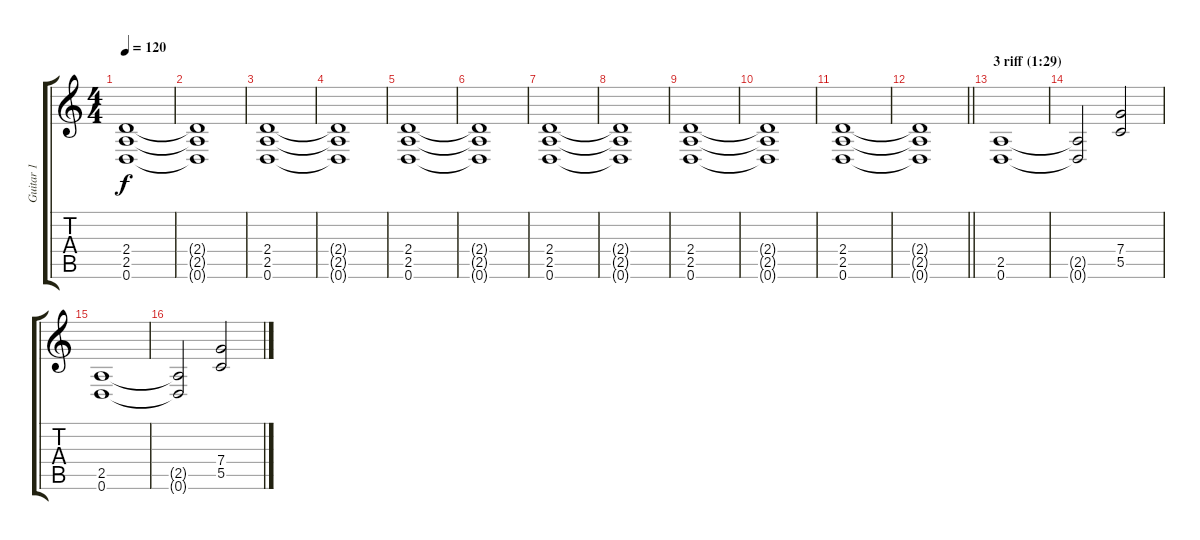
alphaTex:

\track ("Guitar 1" "Guitar 1") {instrument distortionguitar}
\staff {score tabs}
\tuning (D4 A3 F3 C3 G2 D2) {hide}
\ts (4 4)
\tempo 120
\clef g2
\ks c
(2.4 2.5 0.6).1{dy f} |
(2.4{t} 2.5{t} 0.6{t}).1 |
(2.4 2.5 0.6).1 |
(2.4{t} 2.5{t} 0.6{t}).1 |
(2.4 2.5 0.6).1 |
(2.4{t} 2.5{t} 0.6{t}).1 |
(2.4 2.5 0.6).1 |
(2.4{t} 2.5{t} 0.6{t}).1 |
(2.4 2.5 0.6).1 |
(2.4{t} 2.5{t} 0.6{t}).1 |
(2.4 2.5 0.6).1 |
\barLineRight lightlight
(2.4{t} 2.5{t} 0.6{t}).1 |
\section ("" "3 riff (1:29)")
(2.5 0.6).1 |
(2.5{t} 0.6{t}).2 (7.4 5.5).2 |
(2.5 0.6).1 |
(2.5{t} 0.6{t}).2 (7.4 5.5).2
